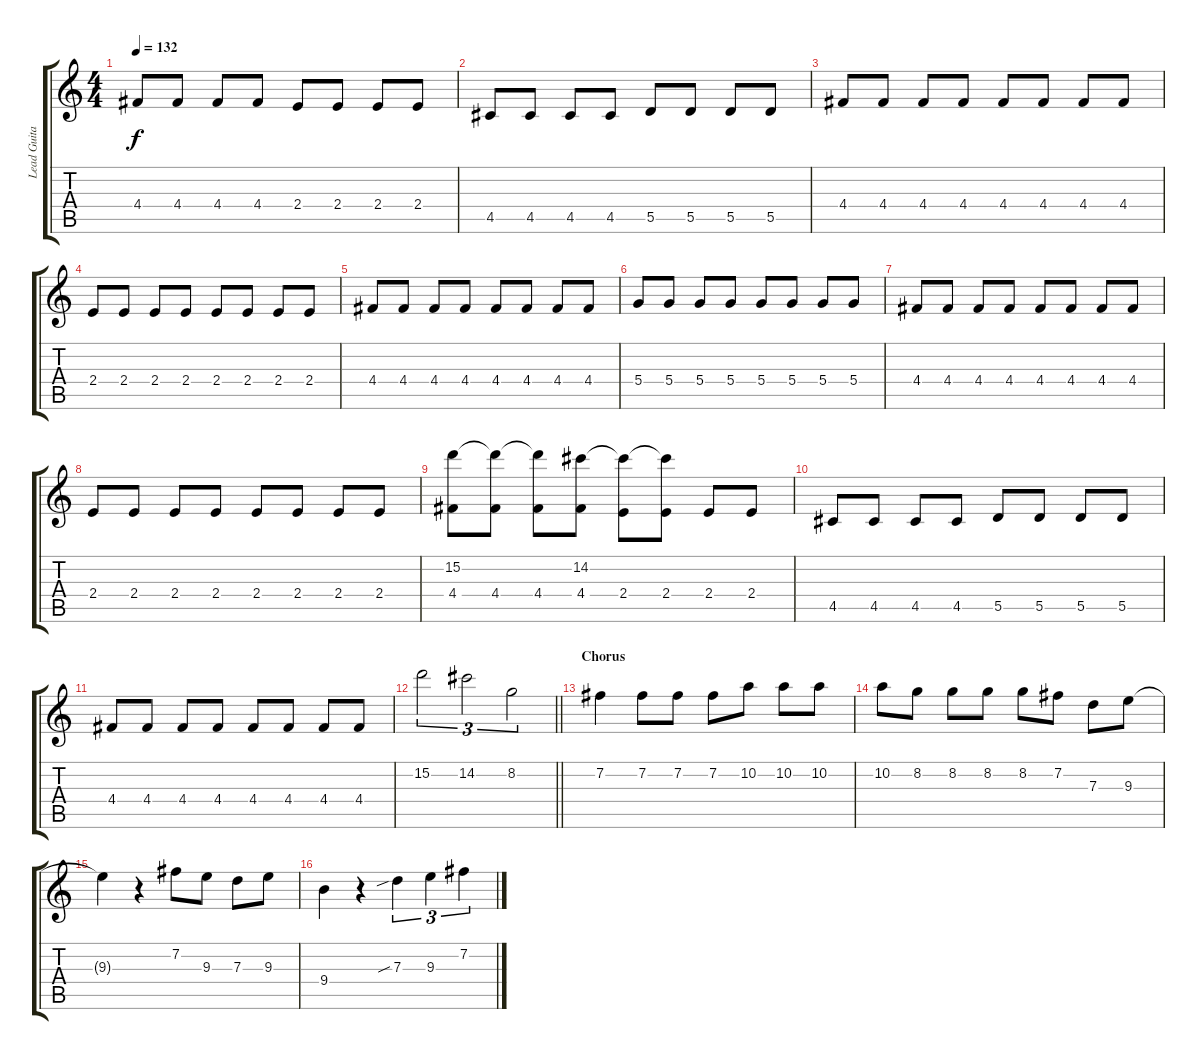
\track ("Lead Guitar" "Lead Guita") {instrument overdrivenguitar}
\staff {score tabs}
\tuning (E4 B3 G3 D3 A2 E2) {hide}
\ts (4 4)
\tempo 132
\clef g2
\ks c
4.4.8{dy f} 4.4.8 4.4.8 4.4.8 2.4.8 2.4.8 2.4.8 2.4.8 |
4.5.8 4.5.8 4.5.8 4.5.8 5.5.8 5.5.8 5.5.8 5.5.8 |
4.4.8 4.4.8 4.4.8 4.4.8 4.4.8 4.4.8 4.4.8 4.4.8 |
2.4.8 2.4.8 2.4.8 2.4.8 2.4.8 2.4.8 2.4.8 2.4.8 |
4.4.8 4.4.8 4.4.8 4.4.8 4.4.8 4.4.8 4.4.8 4.4.8 |
5.4.8 5.4.8 5.4.8 5.4.8 5.4.8 5.4.8 5.4.8 5.4.8 |
4.4.8 4.4.8 4.4.8 4.4.8 4.4.8 4.4.8 4.4.8 4.4.8 |
2.4.8 2.4.8 2.4.8 2.4.8 2.4.8 2.4.8 2.4.8 2.4.8 |
(15.2 4.4).8 (15.2{t} 4.4).8 (15.2{t} 4.4).8 (14.2 4.4).8 (14.2{t} 2.4).8 (14.2{t} 2.4).8 2.4.8 2.4.8 |
4.5.8 4.5.8 4.5.8 4.5.8 5.5.8 5.5.8 5.5.8 5.5.8 |
4.4.8 4.4.8 4.4.8 4.4.8 4.4.8 4.4.8 4.4.8 4.4.8 |
\barLineRight lightlight
15.2.2{tu (3 2)} 14.2.2{tu (3 2)} 8.2.2{tu (3 2)} |
\section ("" "Chorus")
7.2.4 7.2.8 7.2.8 7.2.8 10.2.8 10.2.8 10.2.8 |
10.2.8 8.2.8 8.2.8 8.2.8 8.2.8 7.2.8 7.3.8 9.3.8 |
9.3{t}.4 r.4 7.2.8 9.3.8 7.3.8 9.3.8 |
9.4.4 r.4 7.3{sib}.4{tu (3 2)} 9.3.4{tu (3 2)} 7.2.4{tu (3 2)}
